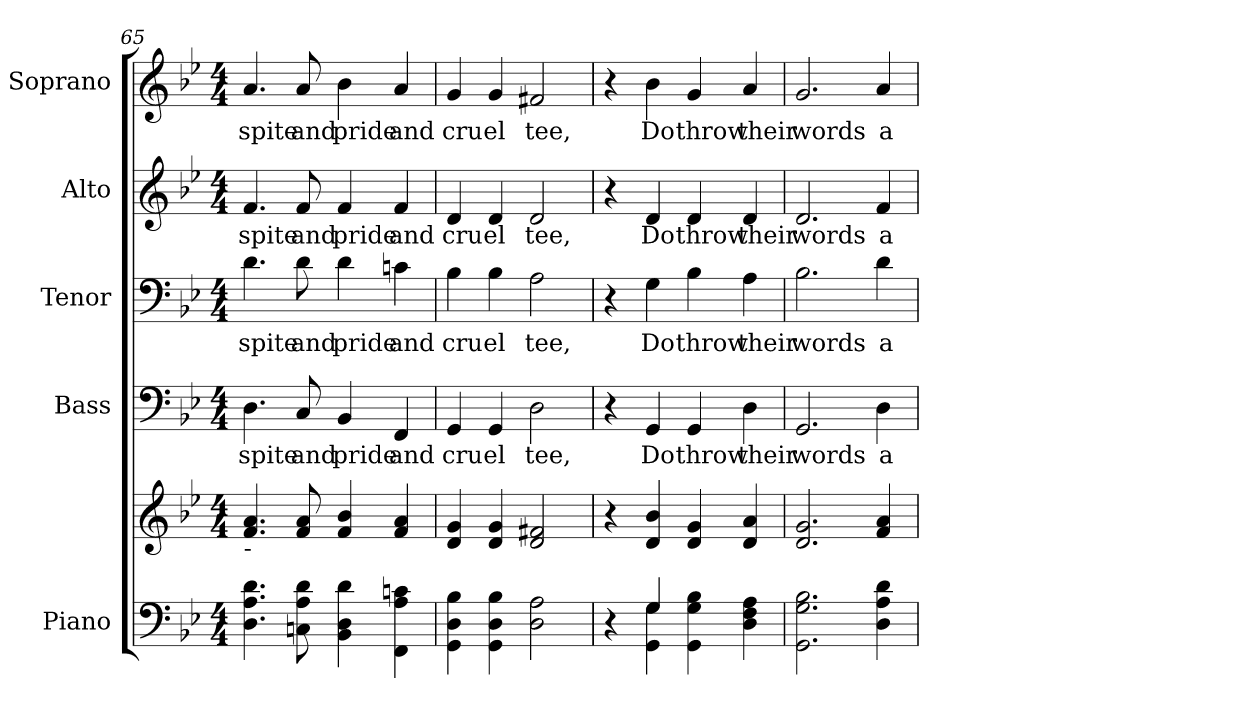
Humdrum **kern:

**kern	**kern	**kern	**text	**kern	**text	**kern	**text	**kern	**text
*part5	*part5	*part4	*part4	*part3	*part3	*part2	*part2	*part1	*part1
*staff6	*staff5	*staff4	*staff4	*staff3	*staff3	*staff2	*staff2	*staff1	*staff1
*I"Piano	*	*I"Bass	*	*I"Tenor	*	*I"Alto	*	*I"Soprano	*
*I'Pno.	*	*I'B.	*	*I'T.	*	*I'A.	*	*I'S.	*
!!LO:PB:g=z
*clefF4	*clefG2	*clefF4	*	*clefF4	*	*clefG2	*	*clefG2	*
*k[b-e-]	*k[b-e-]	*k[b-e-]	*	*k[b-e-]	*	*k[b-e-]	*	*k[b-e-]	*
*B-:	*B-:	*B-:	*	*B-:	*	*B-:	*	*B-:	*
*M4/4	*M4/4	*M4/4	*	*M4/4	*	*M4/4	*	*M4/4	*
=65	=65	=65	=65	=65	=65	=65	=65	=65	=65
!	!	!	!LO:LY:b:color=#000000	!	!	!	!	!	!
!	!	!	!	!	!LO:LY:b:color=#000000	!	!	!	!
!	!	!	!	!	!	!	!LO:LY:b:color=#000000	!	!
!	!LO:TX:b:t=-	!	!	!	!	!	!	!	!
!	!	!	!	!	!	!	!	!	!LO:LY:b:color=#000000
4.Di\ 4.Ai 4.di	4.fi/ 4.ai	4.Di\	spite	4.di\	spite	4.fi/	spite	4.ai/	spite
!	!	!	!LO:LY:b:color=#000000	!	!	!	!	!	!
!	!	!	!	!	!LO:LY:b:color=#000000	!	!	!	!
!	!	!	!	!	!	!	!LO:LY:b:color=#000000	!	!
!	!	!	!	!	!	!	!	!	!LO:LY:b:color=#000000
8Cni\ 8Ai 8di	8fi/ 8ai	8Ci/	and	8di\	and	8fi/	and	8ai/	and
!	!	!	!LO:LY:b:color=#000000	!	!	!	!	!	!
!	!	!	!	!	!LO:LY:b:color=#000000	!	!	!	!
!	!	!	!	!	!	!	!LO:LY:b:color=#000000	!	!
!	!	!	!	!	!	!	!	!	!LO:LY:b:color=#000000
4BB-i\ 4Di 4di	4fi/ 4b-i	4BB-i/	pride	4di\	pride	4fi/	pride	4b-i\	pride
!	!	!	!LO:LY:b:color=#000000	!	!	!	!	!	!
!	!	!	!	!	!LO:LY:b:color=#000000	!	!	!	!
!	!	!	!	!	!	!	!LO:LY:b:color=#000000	!	!
!	!	!	!	!	!	!	!	!	!LO:LY:b:color=#000000
4FFi\ 4Ai 4cni	4fi/ 4ai	4FFi/	and	4cni\	and	4fi/	and	4ai/	and
=66	=66	=66	=66	=66	=66	=66	=66	=66	=66
*^	*	*	*	*	*	*	*	*	*
!	!	!	!	!LO:LY:b:color=#000000	!	!	!	!	!	!
!	!	!	!	!	!	!LO:LY:b:color=#000000	!	!	!	!
!	!	!	!	!	!	!	!	!LO:LY:b:color=#000000	!	!
!	!	!	!	!	!	!	!	!	!	!LO:LY:b:color=#000000
4GGi\ 4Di 4B-i	2ryy	4di/ 4gi	4GGi/	cru	4B-i\	cru	4di/	cru	4gi/	cru
!	!	!	!	!LO:LY:b:color=#000000	!	!	!	!	!	!
!	!	!	!	!	!	!LO:LY:b:color=#000000	!	!	!	!
!	!	!	!	!	!	!	!	!LO:LY:b:color=#000000	!	!
!	!	!	!	!	!	!	!	!	!	!LO:LY:b:color=#000000
4GGi\ 4Di 4B-i	.	4di/ 4gi	4GGi/	el	4B-i\	el	4di/	el	4gi/	el
!	!	!	!	!LO:LY:b:color=#000000	!	!	!	!	!	!
!	!	!	!	!	!	!LO:LY:b:color=#000000	!	!	!	!
!	!	!	!	!	!	!	!	!LO:LY:b:color=#000000	!	!
!	!	!	!	!	!	!	!	!	!	!LO:LY:b:color=#000000
2Di\ 2Ai	2ryy	2di/ 2f#Xi	2Di\	tee,	2Ai\	tee,	2di/	tee,	2f#Xi/	tee,
=67	=67	=67	=67	=67	=67	=67	=67	=67	=67	=67
4r	4ryy	4r	4r	.	4r	.	4r	.	4r	.
!	!	!	!	!LO:LY:b:color=#000000	!	!	!	!	!	!
!	!	!	!	!	!	!LO:LY:b:color=#000000	!	!	!	!
!	!	!	!	!	!	!	!	!LO:LY:b:color=#000000	!	!
!	!	!	!	!	!	!	!	!	!	!LO:LY:b:color=#000000
4Gi/	4GGi\ 4Gi	4di/ 4b-i	4GGi/	Do	4Gi\	Do	4di/	Do	4b-i\	Do
!	!	!	!	!LO:LY:b:color=#000000	!	!	!	!	!	!
!	!	!	!	!	!	!LO:LY:b:color=#000000	!	!	!	!
!	!	!	!	!	!	!	!	!LO:LY:b:color=#000000	!	!
!	!	!	!	!	!	!	!	!	!	!LO:LY:b:color=#000000
4GGi\ 4Gi 4B-i	2ryy	4di/ 4gi	4GGi/	throw	4B-i\	throw	4di/	throw	4gi/	throw
!	!	!	!	!LO:LY:b:color=#000000	!	!	!	!	!	!
!	!	!	!	!	!	!LO:LY:b:color=#000000	!	!	!	!
!	!	!	!	!	!	!	!	!LO:LY:b:color=#000000	!	!
!	!	!	!	!	!	!	!	!	!	!LO:LY:b:color=#000000
4Di\ 4Fi 4Ai	.	4di/ 4ai	4Di\	their	4Ai\	their	4di/	their	4ai/	their
*v	*v	*	*	*	*	*	*	*	*	*
=68	=68	=68	=68	=68	=68	=68	=68	=68	=68
!	!	!	!LO:LY:b:color=#000000	!	!	!	!	!	!
!	!	!	!	!	!LO:LY:b:color=#000000	!	!	!	!
!	!	!	!	!	!	!	!LO:LY:b:color=#000000	!	!
!	!	!	!	!	!	!	!	!	!LO:LY:b:color=#000000
2.GGi\ 2.Gi 2.B-i	2.di/ 2.gi	2.GGi/	words	2.B-i\	words	2.di/	words	2.gi/	words
!	!	!	!LO:LY:b:color=#000000	!	!	!	!	!	!
!	!	!	!	!	!LO:LY:b:color=#000000	!	!	!	!
!	!	!	!	!	!	!	!LO:LY:b:color=#000000	!	!
!	!	!	!	!	!	!	!	!	!LO:LY:b:color=#000000
4Di\ 4Ai 4di	4fi/ 4ai	4Di\	a-	4di\	a-	4fi/	a-	4ai/	a-
=	=	=	=	=	=	=	=	=	=
*-	*-	*-	*-	*-	*-	*-	*-	*-	*-
